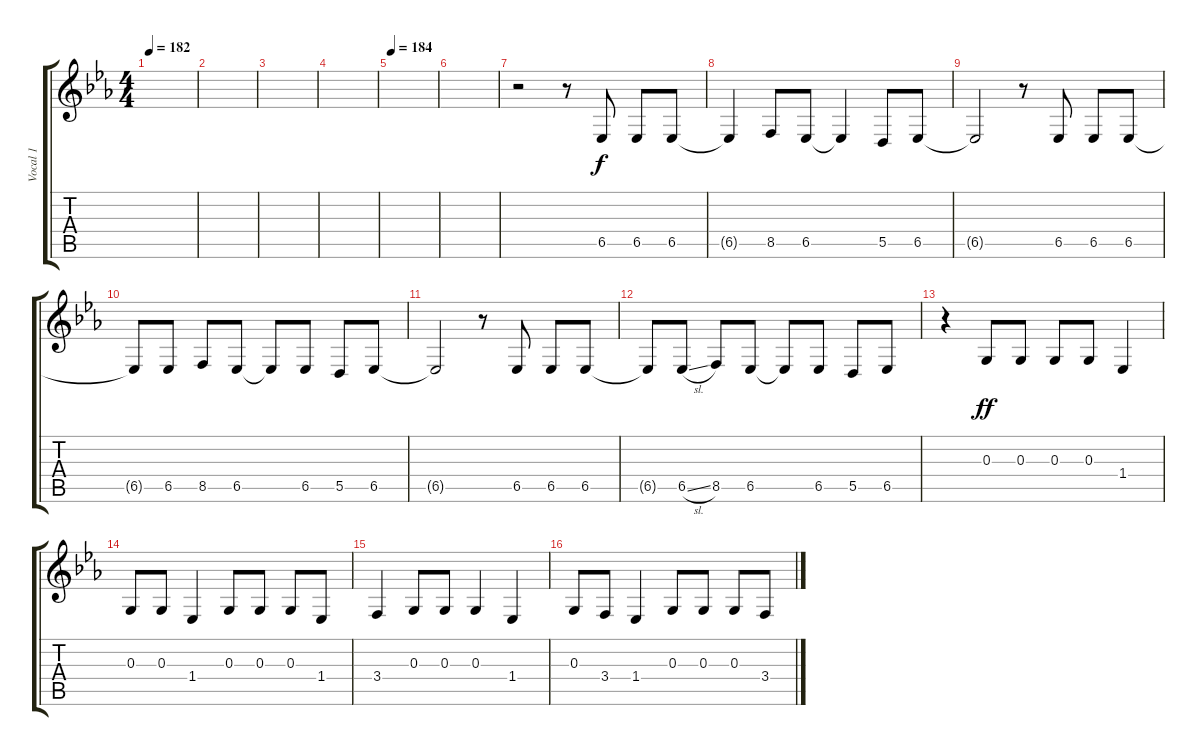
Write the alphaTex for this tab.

\track ("Vocal 1" "Vocal 1") {instrument baritonesax}
\staff {score tabs}
\tuning (E4 B3 G3 D3 A2 E2) {hide}
\ts (4 4)
\tempo 182
\clef g2
\ks eb
|
|
|
|
\tempo 184
|
|
r.2 r.8 6.5.8 6.5.8 6.5.8 |
6.5{t}.4 8.5.8 6.5.8 6.5{t}.4 5.5.8 6.5.8 |
6.5{t}.2 r.8 6.5.8 6.5.8 6.5.8 |
6.5{t}.8 6.5.8 8.5.8 6.5.8 6.5{t}.8 6.5.8 5.5.8 6.5.8 |
6.5{t}.2 r.8 6.5.8 6.5.8 6.5.8 |
6.5{t}.8 6.5{sl}.8 8.5.8 6.5.8 6.5{t}.8 6.5.8 5.5.8 6.5.8 |
r.4 0.3.8{dy ff} 0.3.8 0.3.8 0.3.8 1.4.4 |
0.3.8 0.3.8 1.4.4 0.3.8 0.3.8 0.3.8 1.4.8 |
3.4.4 0.3.8 0.3.8 0.3.4 1.4.4 |
0.3.8 3.4.8 1.4.4 0.3.8 0.3.8 0.3.8 3.4.8
